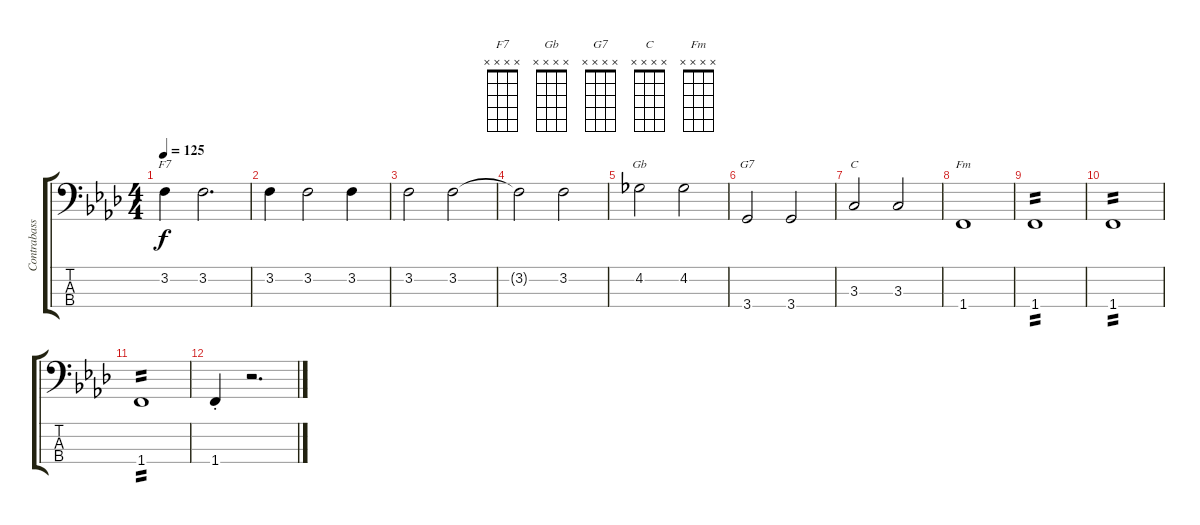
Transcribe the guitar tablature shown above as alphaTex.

\track ("Contrabass" "Contrabass") {instrument fretlessbass}
\staff {score tabs}
\tuning (G2 D2 A1 E1) {hide}
\chord ("F7" x x x x)
\chord ("Gb" x x x x)
\chord ("G7" x x x x)
\chord ("C" x x x x)
\chord ("Fm" x x x x)
\ts (4 4)
\tempo 125
\clef f4
\ks fminor
3.2.4{ch "F7" dy f} 3.2.2{d} |
3.2.4 3.2.2 3.2.4 |
3.2.2 3.2.2 |
3.2{t}.2 3.2.2 |
4.2.2{ch "Gb"} 4.2.2 |
3.4.2{ch "G7"} 3.4.2 |
3.3.2{ch "C"} 3.3.2 |
1.4.1{ch "Fm"} |
1.4.1{tp 2} |
1.4.1{tp 2} |
1.4.1{tp 2} |
1.4{st}.4 r.2{d}
